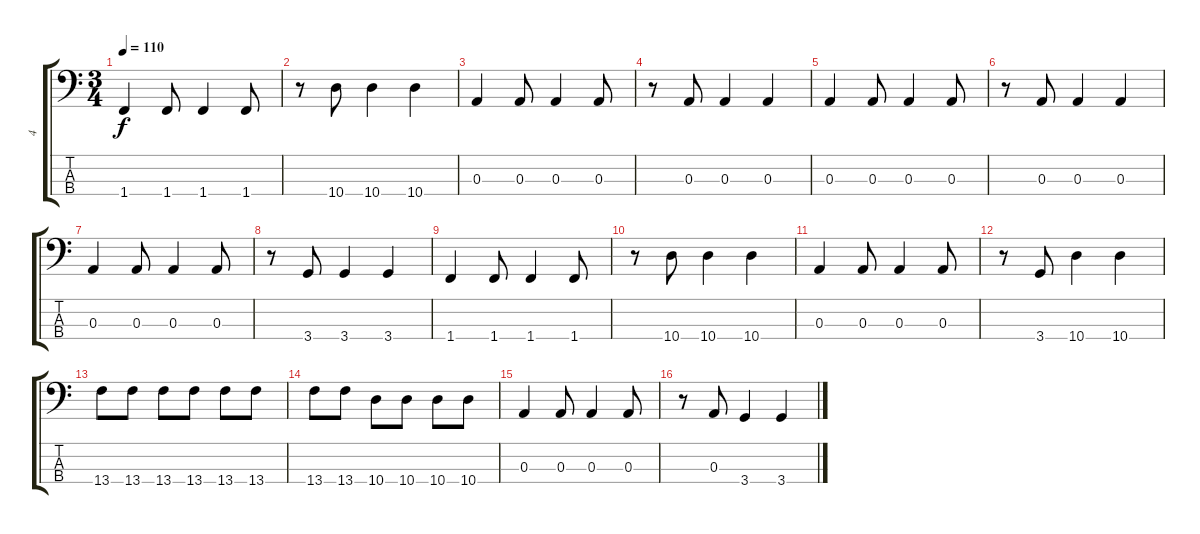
\track ("4" "4") {instrument electricbassfinger}
\staff {score tabs}
\tuning (G2 D2 A1 E1) {hide}
\ts (3 4)
\tempo 110
\clef f4
\ks c
1.4.4{dy f} 1.4.8 1.4.4 1.4.8 |
r.8 10.4.8 10.4.4 10.4.4 |
0.3.4 0.3.8 0.3.4 0.3.8 |
r.8 0.3.8 0.3.4 0.3.4 |
0.3.4 0.3.8 0.3.4 0.3.8 |
r.8 0.3.8 0.3.4 0.3.4 |
0.3.4 0.3.8 0.3.4 0.3.8 |
r.8 3.4.8 3.4.4 3.4.4 |
1.4.4 1.4.8 1.4.4 1.4.8 |
r.8 10.4.8 10.4.4 10.4.4 |
0.3.4 0.3.8 0.3.4 0.3.8 |
r.8 3.4.8 10.4.4 10.4.4 |
13.4.8 13.4.8 13.4.8 13.4.8 13.4.8 13.4.8 |
13.4.8 13.4.8 10.4.8 10.4.8 10.4.8 10.4.8 |
0.3.4 0.3.8 0.3.4 0.3.8 |
r.8 0.3.8 3.4.4 3.4.4
